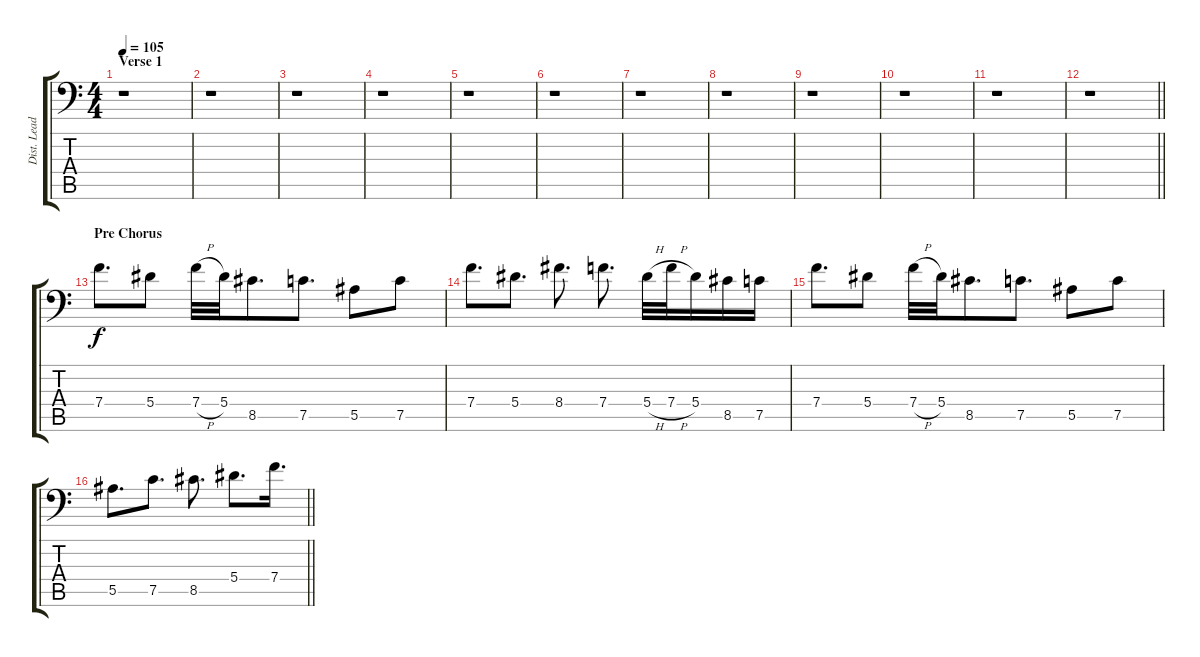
\track ("Dist. Lead Guitar 1" "Dist. Lead") {instrument distortionguitar}
\staff {score tabs}
\tuning (C4 G3 Eb3 Bb2 F2 Bb1) {hide}
\ts (4 4)
\section ("" "Verse 1")
\tempo 105
\clef f4
\ks c
r.1{dy f} |
r.1 |
r.1 |
r.1 |
r.1 |
r.1 |
r.1 |
r.1 |
r.1 |
r.1 |
r.1 |
\barLineRight lightlight
r.1 |
\section ("" "Pre Chorus")
7.4.8{d beam merge} 5.4.8 7.4{h}.32 5.4.32 8.5.8{d beam merge} 7.5.8{d} 5.5.8 7.5.8 |
7.4.8{d beam merge} 5.4.8{d} 8.4.8{d} 7.4.8{d} 5.4{h}.32 7.4{h}.32 5.4.16 8.5.16{beam merge} 7.5.16 |
7.4.8{d beam merge} 5.4.8 7.4{h}.32 5.4.32 8.5.8{d beam merge} 7.5.8{d} 5.5.8 7.5.8 |
\barLineRight lightlight
5.5.8{d beam merge} 7.5.8{d} 8.5.8{d} 5.4.8{d beam merge} 7.4.16{d}
